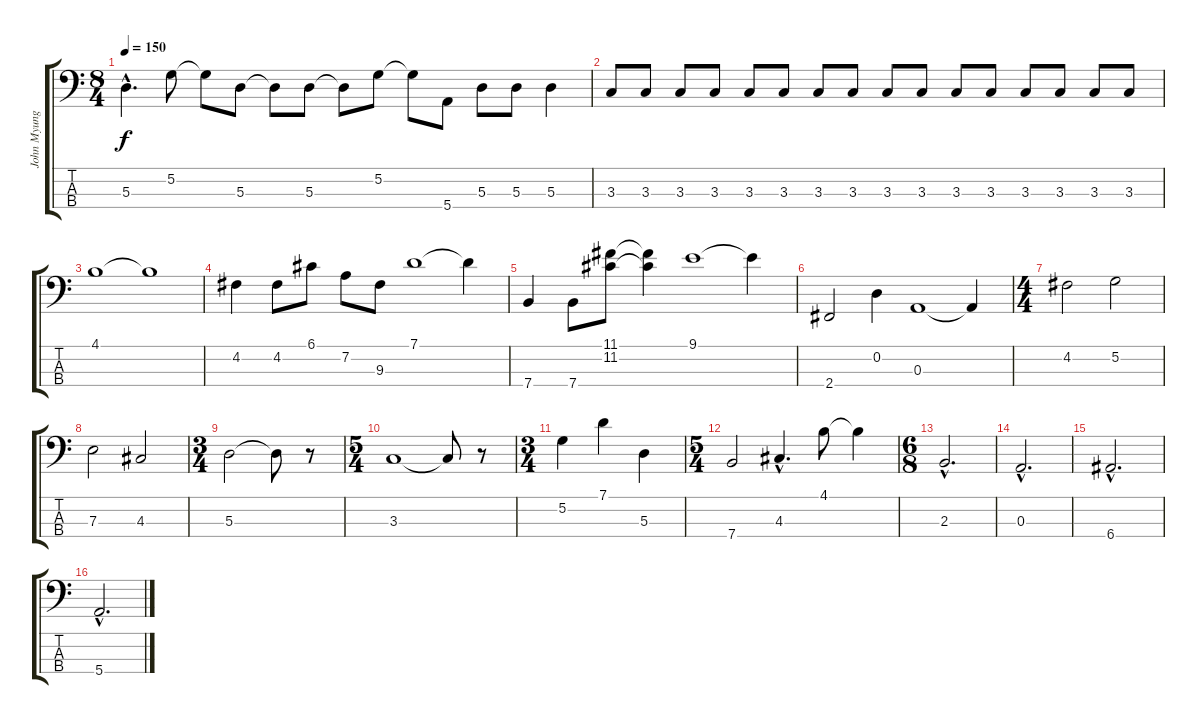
\track ("John Myung: Bass" "John Myung") {instrument electricbassfinger}
\staff {score tabs}
\tuning (G2 D2 A1 E1) {hide}
\ts (8 4)
\tempo 150
\clef f4
\ks c
5.3{hac}.4{d dy f} 5.2.8 5.2{t}.8 5.3.8 5.3{t}.8 5.3.8 5.3{t}.8 5.2.8 5.2{t}.8 5.4.8 5.3.8 5.3.8 5.3.4 |
3.3.8 3.3.8 3.3.8 3.3.8 3.3.8 3.3.8 3.3.8 3.3.8 3.3.8 3.3.8 3.3.8 3.3.8 3.3.8 3.3.8 3.3.8 3.3.8 |
4.1.1 4.1{t}.1 |
4.2.4 4.2.8 6.1.8 7.2.8 9.3.8 7.1.1 7.1{t}.4 |
7.4.4 7.4.8 (11.1 11.2).8 (11.1{t} 11.2{t}).4 9.1.1 9.1{t}.4 |
2.4.2 0.2.4 0.3.1 0.3{t}.4 |
\ts (4 4)
4.2.2 5.2.2 |
7.3.2 4.3.2 |
\ts (3 4)
5.3.2 5.3{t}.8 r.8 |
\ts (5 4)
3.3.1 3.3{t}.8 r.8 |
\ts (3 4)
5.2.4 7.1.4 5.3.4 |
\ts (5 4)
7.4.2 4.3{hac}.4{d} 4.1.8 4.1{t}.4 |
\ts (6 8)
2.3{hac}.2{d} |
0.3{hac}.2{d} |
6.4{hac}.2{d} |
5.4{hac}.2{d}
